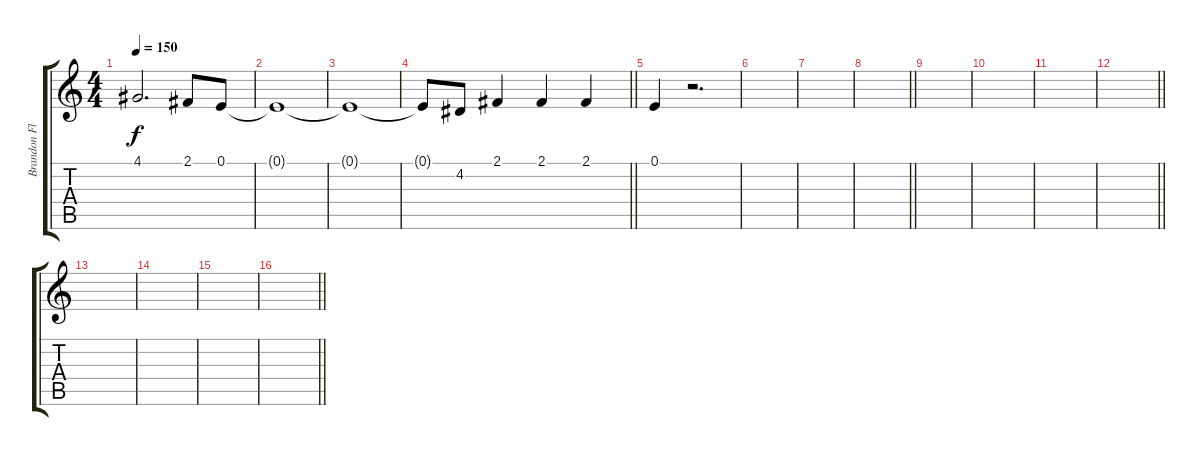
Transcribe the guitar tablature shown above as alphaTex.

\track ("Brandon Flowers (Voice)" "Brandon Fl") {instrument oboe}
\staff {score tabs}
\tuning (E4 B3 G3 D3 A2 E2) {hide}
\ts (4 4)
\tempo 150
\clef g2
\ks c
4.1.2{d dy f} 2.1.8 0.1.8 |
0.1{t}.1 |
0.1{t}.1 |
\barLineRight lightlight
0.1{t}.8 4.2.8 2.1.4 2.1.4 2.1.4 |
0.1.4 r.2{d} |
|
|
\barLineRight lightlight
|
|
|
|
\barLineRight lightlight
|
|
|
|
\barLineRight lightlight
